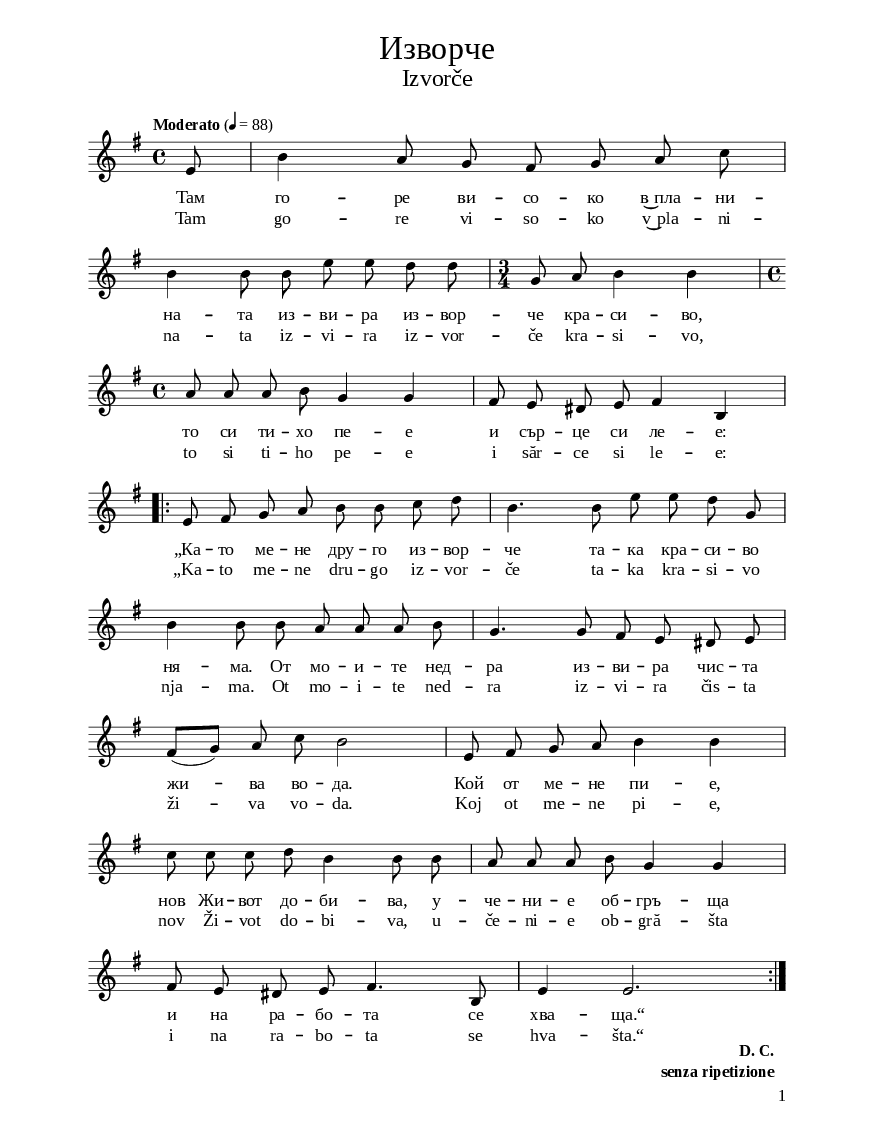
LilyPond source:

\version "2.24.1"

% include paper part and global functions
\include "include/globals.ily"

\bookpart {
  \label #'ref177
  \tocItem \markup "Изворче – Izvorče"
  \include "include/bookpart-paper.ily"
  \score {
    \include "include/score-layout.ily"

    \new Voice \absolute {
      \clef treble
      \key e \minor
      \time 4/4
      \tempoFunc "Moderato" 4 "88"
      \autoBeamOff
      \partial 8
      e'8 | % 2
      b'4  a'8  g'8  fis'8  g'8
      a'8 c''8 \break | % 3
      b'4 b'8 b'8 e''8
      e''8 d''8 d''8 | % 4
      \time 3/4  | % 4
      g'8  a'8 b'4 b'4 \break | % 5
      \time 4/4  | % 5
      a'8  a'8  a'8 b'8  g'4
      g'4 | % 6
      fis'8  e'8  dis'8  e'8  fis'4
      b4 \break | % 7
      \repeat volta 2 {
        e'8  fis'8  g'8  a'8 b'8
        b'8 c''8 d''8 | % 8
        b'4. b'8 e''8 e''8
        d''8  g'8 \break | % 9
        b'4 b'8 b'8  a'8  a'8
        a'8 b'8 |
        g'4.  g'8  fis'8  e'8  dis'8
        e'8 \break | % 11
        fis'8 ( [  g'8 ] )   a'8 c''8
        b'2 | % 12
        e'8  fis'8  g'8  a'8 b'4
        b'4 \break | % 13
        c''8 c''8 c''8 d''8
        b'4 b'8 b'8 | % 14
        a'8  a'8  a'8 b'8  g'4
        g'4 \break | % 15
        fis'8  e'8  dis'8  e'8  fis'4.
        b8 | % 16
        e'4  e'2.
      }
    }

    \addlyrics {
      Там го -- ре ви -- со -- ко в~пла
      -- ни -- на -- та из -- ви -- ра из --
      вор -- че кра -- си -- во, то си
      ти -- хо пе -- е и сър -- це си
      ле -- е: „Ка -- то ме -- не дру --
      го из -- вор -- че та -- ка кра --
      си -- во ня -- ма. От мо -- и -- те
      нед -- ра из -- ви -- ра чис -- та
      жи -- ва во -- да. Кой от ме --
      не пи -- е, нов Жи -- вот до -- би
      -- ва, у -- че -- ни -- е об -- гръ --
      ща и на ра -- бо -- та се хва --
      ща.“}
      \addlyrics {
        Tam go -- re vi -- so -- ko v~pla
        -- ni -- na -- ta iz -- vi -- ra iz --
        vor -- če kra -- si -- vo, to si
        ti -- ho pe -- e i săr -- ce si
        le -- e: „Ka -- to me -- ne dru --
        go iz -- vor -- če ta -- ka kra --
        si -- vo nja -- ma. Ot mo -- i -- te
        ned -- ra iz -- vi -- ra čis -- ta
        ži -- va vo -- da. Koj ot me --
        ne pi -- e, nov Ži -- vot do -- bi
        -- va, u -- če -- ni -- e ob -- gră --
        šta i na ra -- bo -- ta se hva --
        šta.“}


        \header {
          title = \titleFunc "Изворче" "Izvorče"
        }

        \midi{}
      } % score

      \markup \dc-two "D. C.""senza ripetizione"
      \pageBreak

      % include foreign translation(s) of the song
       \version "2.24.0"

\markup \fill-line { \fontsize #deTitleFontSize "Quellchen" }
\markup \null
\markup \null
\markup \fontsize #deCoupletFontSize {
  \hspace #16
  \override #`(baseline-skip . ,deCoupletBaselineSkip)

  \column {
  
 \line { " "Dort oben, hoch im Gebirge,}

 \line { " "entspringt ein schönes Quellchen;}

 \line { " "es singt leise und gießt sein Herz aus:}

 \line { " "Es gibt kein anderes kleines, }

 \line { " "so schönes Quellchen wie mich. }

 \line { " "Aus meinen Tiefen }

 \line { " "entspringt reines und belebendes Wasser.}

 \line { " "Wer von meinem Wasser trinkt, }

 \line { " "gewinnt das neue Leben,}

 \line { " "er umarmt die Lehre }

 \line { " "und macht sich an die Arbeit.}
  }
}


    } % bookpart


